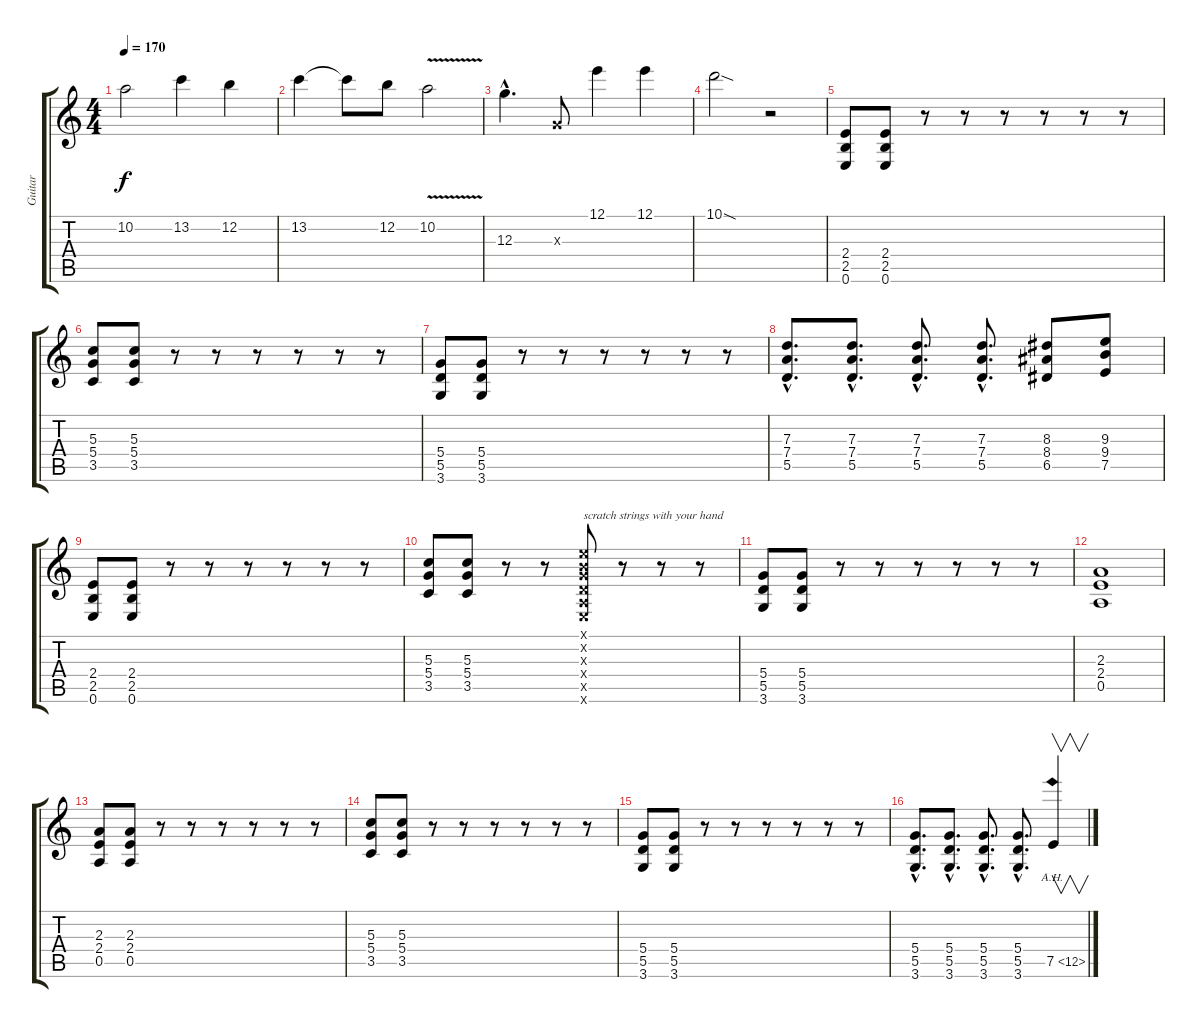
\track ("Guitar" "Guitar") {instrument overdrivenguitar}
\staff {score tabs}
\tuning (E4 B3 G3 D3 A2 E2) {hide}
\ts (4 4)
\tempo 170
\clef g2
\ks c
10.2.2{dy f} 13.2.4 12.2.4 |
13.2.4 13.2{t}.8 12.2.8 10.2{v}.2 |
12.3{hac}.4{d} 0.3{x}.8 12.1.4 12.1.4 |
10.1{sod}.2 r.2 |
(2.4 2.5 0.6).8 (2.4 2.5 0.6).8 r.8 r.8 r.8 r.8 r.8 r.8 |
(5.3 5.4 3.5).8 (5.3 5.4 3.5).8 r.8 r.8 r.8 r.8 r.8 r.8 |
(5.4 5.5 3.6).8 (5.4 5.5 3.6).8 r.8 r.8 r.8 r.8 r.8 r.8 |
(7.3{hac} 7.4{hac} 5.5{hac}).8{d} (7.3{hac} 7.4{hac} 5.5{hac}).8{d} (7.3{hac} 7.4{hac} 5.5{hac}).8{d} (7.3{hac} 7.4{hac} 5.5{hac}).8{d} (8.3 8.4 6.5).8 (9.3 9.4 7.5).8 |
(2.4 2.5 0.6).8 (2.4 2.5 0.6).8 r.8 r.8 r.8 r.8 r.8 r.8 |
(5.3 5.4 3.5).8 (5.3 5.4 3.5).8 r.8 r.8 (0.1{x} 0.2{x} 0.3{x} 0.4{x} 0.5{x} 0.6{x}).8{txt "scratch strings with your hand"} r.8 r.8 r.8 |
(5.4 5.5 3.6).8 (5.4 5.5 3.6).8 r.8 r.8 r.8 r.8 r.8 r.8 |
(2.3 2.4 0.5).1 |
(2.3 2.4 0.5).8 (2.3 2.4 0.5).8 r.8 r.8 r.8 r.8 r.8 r.8 |
(5.3 5.4 3.5).8 (5.3 5.4 3.5).8 r.8 r.8 r.8 r.8 r.8 r.8 |
(5.4 5.5 3.6).8 (5.4 5.5 3.6).8 r.8 r.8 r.8 r.8 r.8 r.8 |
(5.4{hac} 5.5{hac} 3.6{hac}).8{d} (5.4{hac} 5.5{hac} 3.6{hac}).8{d} (5.4{hac} 5.5{hac} 3.6{hac}).8{d} (5.4{hac} 5.5{hac} 3.6{hac}).8{d} 7.5{ah 5}.4{v}
